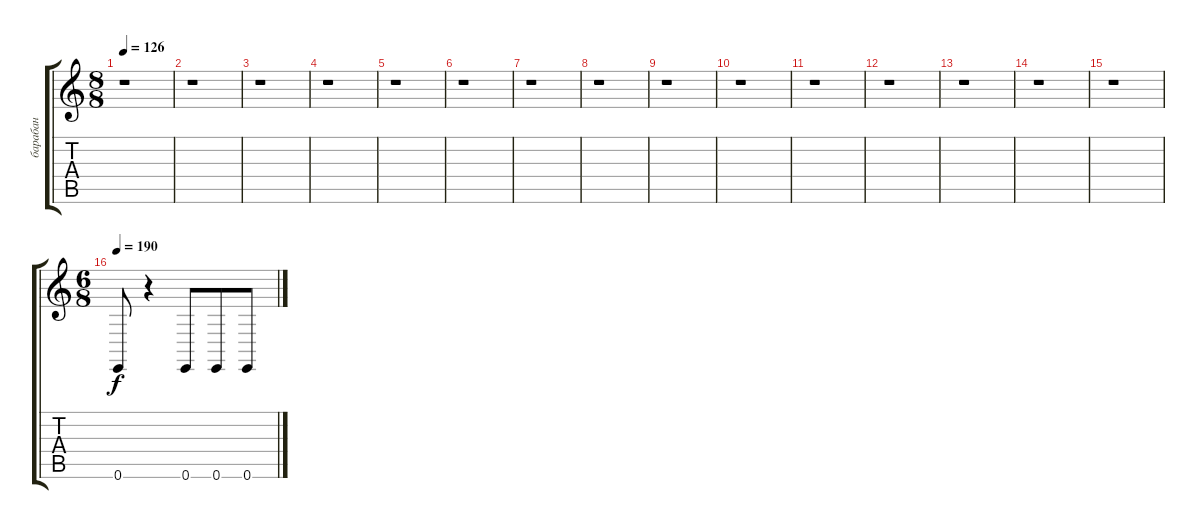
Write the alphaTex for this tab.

\track ("барабан" "барабан") {instrument acousticgrandpiano}
\staff {score tabs}
\tuning (E4 B3 G3 D3 A2 E2) {hide}
\ts (8 8)
\tempo 126
\clef g2
\ks c
r.1{dy f} |
r.1 |
r.1 |
r.1 |
r.1 |
r.1 |
r.1 |
r.1 |
r.1 |
r.1 |
r.1 |
r.1 |
r.1 |
r.1 |
r.1 |
\ts (6 8)
\tempo 190
0.6.8 r.4 0.6.8 0.6.8 0.6.8
